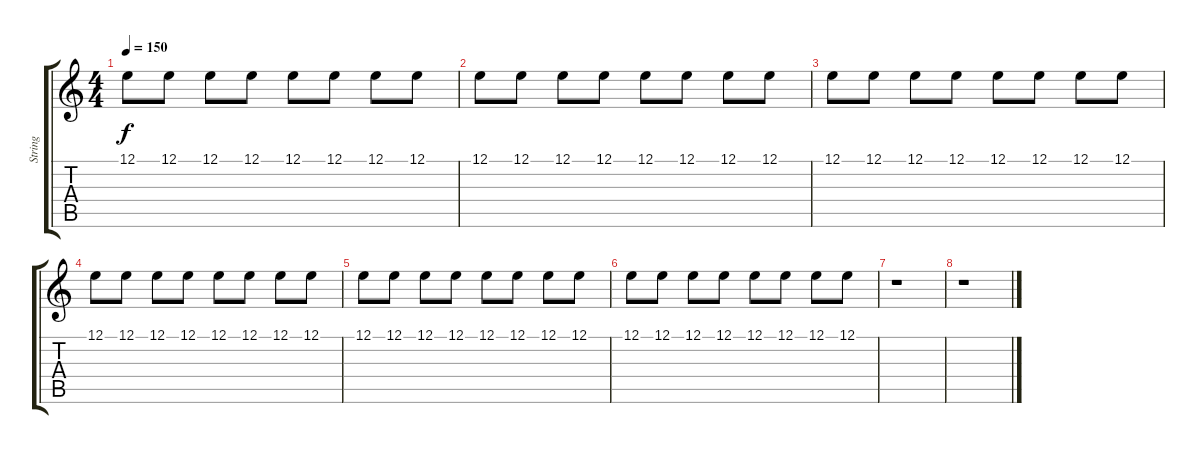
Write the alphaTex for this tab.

\track ("String" "String") {instrument stringensemble1}
\staff {score tabs}
\tuning (E4 B3 G3 D3 A2 E2) {hide}
\ts (4 4)
\tempo 150
\clef g2
\ks c
12.1.8{dy f volume 7 instrument lead1square} 12.1.8 12.1.8 12.1.8 12.1.8 12.1.8 12.1.8 12.1.8 |
12.1.8{volume 7 instrument lead1square} 12.1.8 12.1.8 12.1.8 12.1.8 12.1.8 12.1.8 12.1.8 |
12.1.8{volume 7 instrument lead1square} 12.1.8 12.1.8 12.1.8 12.1.8 12.1.8 12.1.8 12.1.8 |
12.1.8{volume 7 instrument lead1square} 12.1.8 12.1.8 12.1.8 12.1.8 12.1.8 12.1.8 12.1.8 |
12.1.8{volume 7 instrument lead1square} 12.1.8 12.1.8 12.1.8 12.1.8 12.1.8 12.1.8 12.1.8 |
12.1.8{volume 7 instrument lead1square} 12.1.8 12.1.8 12.1.8 12.1.8 12.1.8 12.1.8 12.1.8 |
r.1{volume 16 instrument stringensemble1} |
r.1{volume 16 instrument stringensemble1}
